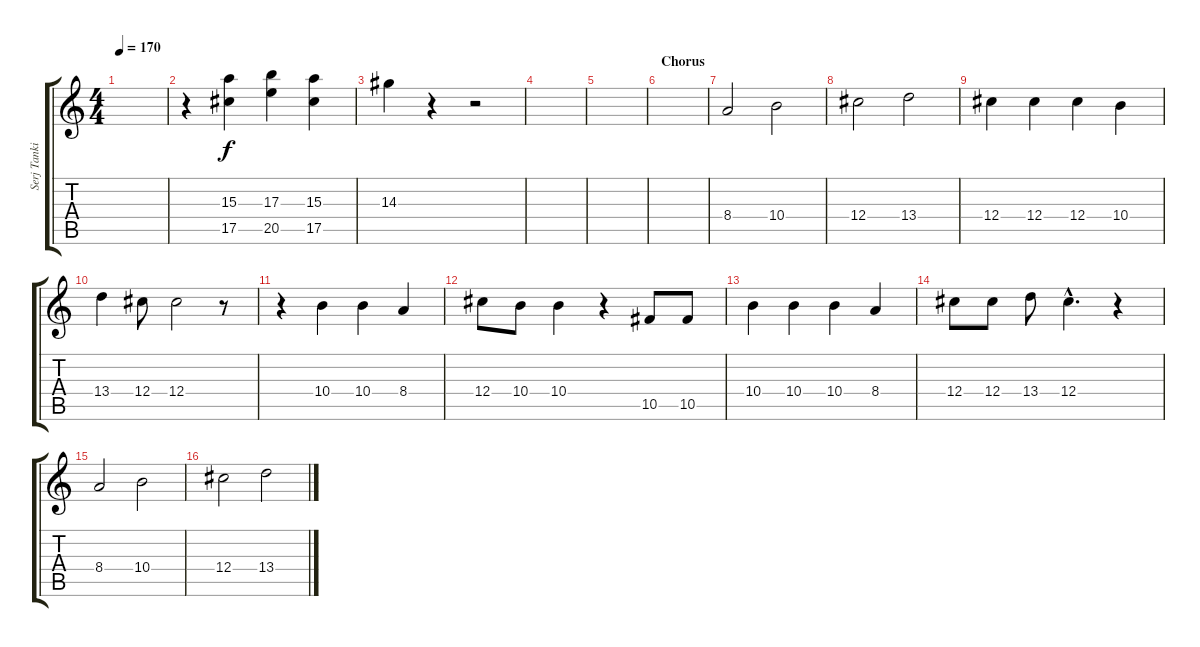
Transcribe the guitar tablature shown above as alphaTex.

\track ("Serj Tankian-voice" "Serj Tanki") {instrument acousticguitarsteel}
\staff {score tabs}
\tuning (Eb4 Bb3 Gb3 Db3 Ab2 Db2) {hide}
\ts (4 4)
\tempo 170
\clef g2
\ks c
|
r.4{instrument harpsichord} (15.3 17.5).4 (17.3 20.5).4 (15.3 17.5).4 |
14.3.4 r.4 r.2 |
|
|
\section ("" "Chorus")
|
8.4.2 10.4.2 |
12.4.2 13.4.2 |
12.4.4 12.4.4 12.4.4 10.4.4 |
13.4.4 12.4.8 12.4.2 r.8 |
r.4 10.4.4 10.4.4 8.4.4 |
12.4.8 10.4.8 10.4.4 r.4 10.5.8 10.5.8 |
10.4.4 10.4.4 10.4.4 8.4.4 |
12.4.8 12.4.8 13.4.8 12.4{hac}.4{d} r.4 |
8.4.2 10.4.2 |
12.4.2 13.4.2
